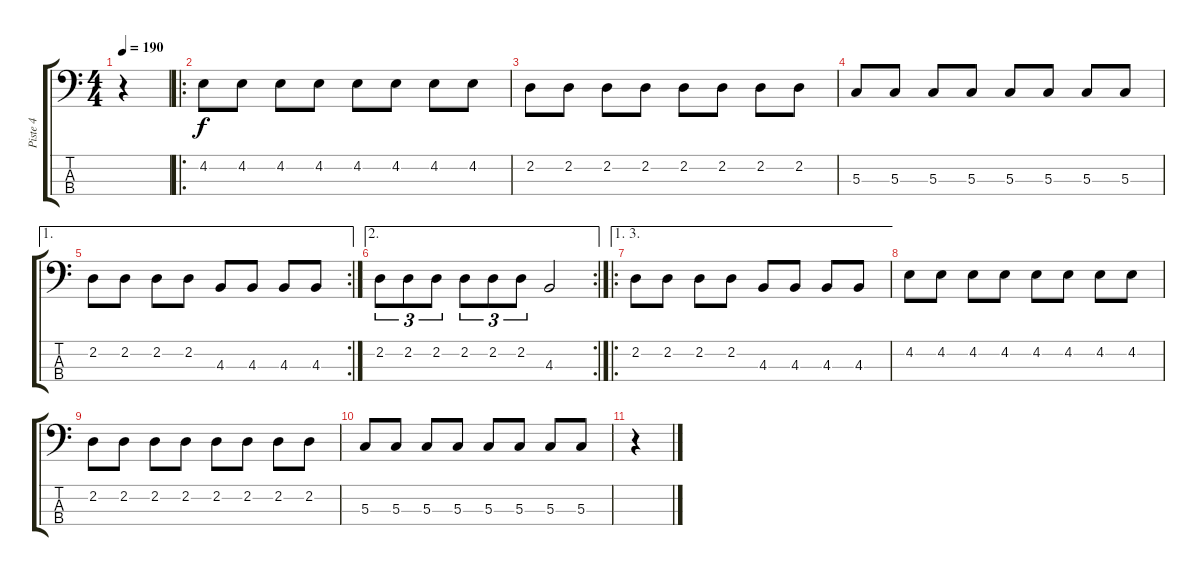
\track ("Piste 4" "Piste 4") {instrument electricbasspick}
\staff {score tabs}
\tuning (F2 C2 G1 D1) {hide}
\ts (4 4)
\tempo 190
\clef f4
\ks c
r.4{dy f instrument electricbasspick} |
\ro
4.2.8 4.2.8 4.2.8 4.2.8 4.2.8 4.2.8 4.2.8 4.2.8 |
2.2.8 2.2.8 2.2.8 2.2.8 2.2.8 2.2.8 2.2.8 2.2.8 |
5.3.8 5.3.8 5.3.8 5.3.8 5.3.8 5.3.8 5.3.8 5.3.8 |
\ae 1
\rc 2
2.2.8 2.2.8 2.2.8 2.2.8 4.3.8 4.3.8 4.3.8 4.3.8 |
\ae 2
\rc 2
2.2.8{tu (3 2)} 2.2.8{tu (3 2)} 2.2.8{tu (3 2)} 2.2.8{tu (3 2)} 2.2.8{tu (3 2)} 2.2.8{tu (3 2)} 4.3.2 |
\ae (1 3)
\ro
2.2.8 2.2.8 2.2.8 2.2.8 4.3.8 4.3.8 4.3.8 4.3.8 |
4.2.8 4.2.8 4.2.8 4.2.8 4.2.8 4.2.8 4.2.8 4.2.8 |
2.2.8 2.2.8 2.2.8 2.2.8 2.2.8 2.2.8 2.2.8 2.2.8 |
5.3.8 5.3.8 5.3.8 5.3.8 5.3.8 5.3.8 5.3.8 5.3.8 |
r.4
